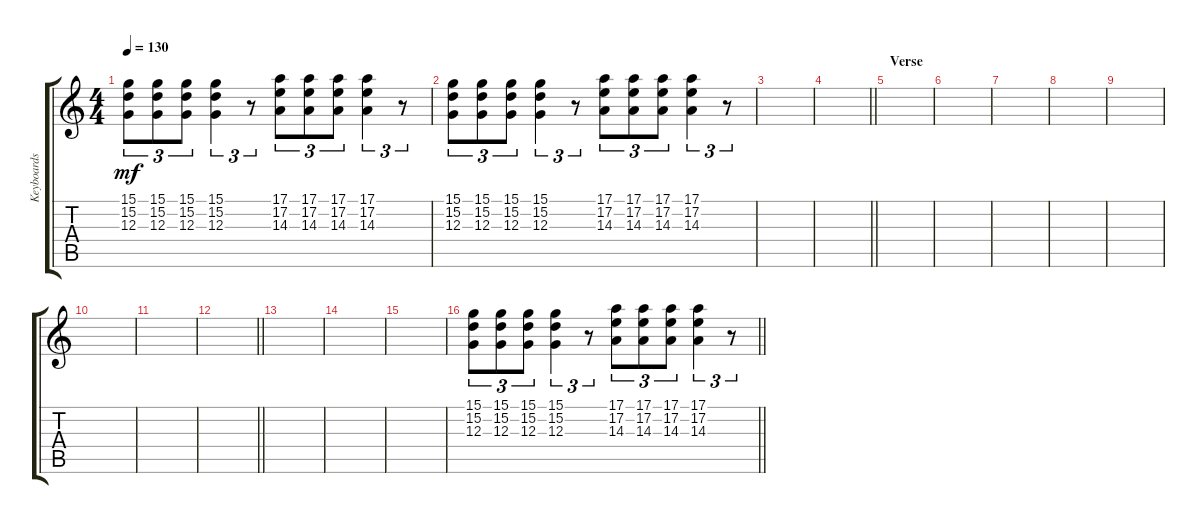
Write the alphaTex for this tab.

\track ("Keyboards - Vadim Pruzhanov" "Keyboards ") {instrument trumpet}
\staff {score tabs}
\tuning (E4 B3 G3 D3 A2 E2) {hide}
\ts (4 4)
\tempo 130
\clef g2
\ks c
(15.1 15.2 12.3).8{tu (3 2) dy mf} (15.1 15.2 12.3).8{tu (3 2)} (15.1 15.2 12.3).8{tu (3 2)} (15.1 15.2 12.3).4{tu (3 2)} r.8{tu (3 2)} (17.1 17.2 14.3).8{tu (3 2)} (17.1 17.2 14.3).8{tu (3 2)} (17.1 17.2 14.3).8{tu (3 2)} (17.1 17.2 14.3).4{tu (3 2)} r.8{tu (3 2)} |
(15.1 15.2 12.3).8{tu (3 2)} (15.1 15.2 12.3).8{tu (3 2)} (15.1 15.2 12.3).8{tu (3 2)} (15.1 15.2 12.3).4{tu (3 2)} r.8{tu (3 2)} (17.1 17.2 14.3).8{tu (3 2)} (17.1 17.2 14.3).8{tu (3 2)} (17.1 17.2 14.3).8{tu (3 2)} (17.1 17.2 14.3).4{tu (3 2)} r.8{tu (3 2)} |
|
\barLineRight lightlight
|
\section ("" "Verse")
|
|
|
|
|
|
|
\barLineRight lightlight
|
\section ("" "")
|
|
|
\barLineRight lightlight
(15.1 15.2 12.3).8{tu (3 2)} (15.1 15.2 12.3).8{tu (3 2)} (15.1 15.2 12.3).8{tu (3 2)} (15.1 15.2 12.3).4{tu (3 2)} r.8{tu (3 2)} (17.1 17.2 14.3).8{tu (3 2)} (17.1 17.2 14.3).8{tu (3 2)} (17.1 17.2 14.3).8{tu (3 2)} (17.1 17.2 14.3).4{tu (3 2)} r.8{tu (3 2)}
